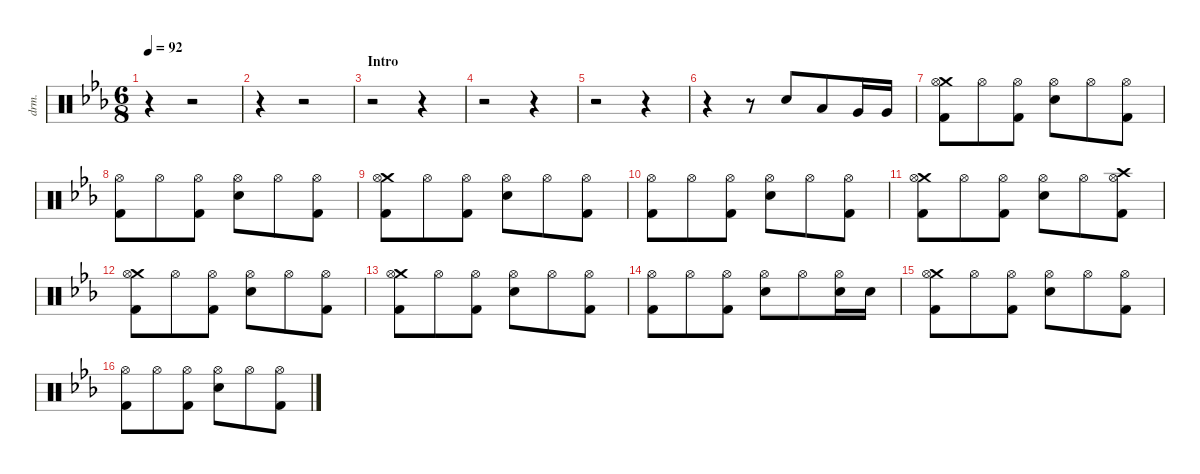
\defaultSystemsLayout 4
\hideDynamics
\bracketExtendMode nobrackets
\track ("Drums - Martin Mendez" "drm.") {instrument percussion}
\staff {score}
\articulation defaults
\ts (6 8)
\tempo 92
\clef neutral
\ks cminor
r.4{dy f} r.2 |
r.4 r.2 |
\section ("" "Intro")
r.2 r.4 |
r.2 r.4 |
r.2 r.4 |
r.4 r.8 "Snare (hit) 2"{acc forcenatural}.8 "Low Tom (hit)"{acc forcenatural}.8 "Very Low Tom (hit)"{acc forcenatural}.16 "Very Low Tom (hit)"{acc forcenatural}.16 |
("Crash medium (hit)"{acc forcenatural} "Hi-Hat (open)"{acc forcenatural} "Kick (hit) 2"{acc forcenatural}).8 "Hi-Hat (open)"{acc forcenatural}.8 ("Hi-Hat (open)"{acc forcenatural} "Kick (hit) 2"{acc forcenatural}).8 ("Hi-Hat (open)"{acc forcenatural} "Snare (hit) 2"{acc forcenatural}).8 "Hi-Hat (open)"{acc forcenatural}.8 ("Hi-Hat (open)"{acc forcenatural} "Kick (hit) 2"{acc forcenatural}).8 |
("Hi-Hat (open)"{acc forcenatural} "Kick (hit) 2"{acc forcenatural}).8 "Hi-Hat (open)"{acc forcenatural}.8 ("Hi-Hat (open)"{acc forcenatural} "Kick (hit) 2"{acc forcenatural}).8 ("Hi-Hat (open)"{acc forcenatural} "Snare (hit) 2"{acc forcenatural}).8 "Hi-Hat (open)"{acc forcenatural}.8 ("Hi-Hat (open)"{acc forcenatural} "Kick (hit) 2"{acc forcenatural}).8 |
("Crash medium (hit)"{acc forcenatural} "Hi-Hat (open)"{acc forcenatural} "Kick (hit) 2"{acc forcenatural}).8 "Hi-Hat (open)"{acc forcenatural}.8 ("Hi-Hat (open)"{acc forcenatural} "Kick (hit) 2"{acc forcenatural}).8 ("Hi-Hat (open)"{acc forcenatural} "Snare (hit) 2"{acc forcenatural}).8 "Hi-Hat (open)"{acc forcenatural}.8 ("Hi-Hat (open)"{acc forcenatural} "Kick (hit) 2"{acc forcenatural}).8 |
("Hi-Hat (open)"{acc forcenatural} "Kick (hit) 2"{acc forcenatural}).8 "Hi-Hat (open)"{acc forcenatural}.8 ("Hi-Hat (open)"{acc forcenatural} "Kick (hit) 2"{acc forcenatural}).8 ("Hi-Hat (open)"{acc forcenatural} "Snare (hit) 2"{acc forcenatural}).8 "Hi-Hat (open)"{acc forcenatural}.8 ("Hi-Hat (open)"{acc forcenatural} "Kick (hit) 2"{acc forcenatural}).8 |
("Crash medium (hit)"{acc forcenatural} "Hi-Hat (open)"{acc forcenatural} "Kick (hit) 2"{acc forcenatural}).8 "Hi-Hat (open)"{acc forcenatural}.8 ("Hi-Hat (open)"{acc forcenatural} "Kick (hit) 2"{acc forcenatural}).8 ("Hi-Hat (open)"{acc forcenatural} "Snare (hit) 2"{acc forcenatural}).8 "Hi-Hat (open)"{acc forcenatural}.8 ("Crash high (hit)"{acc forcenatural} "Hi-Hat (open)"{acc forcenatural} "Kick (hit) 2"{acc forcenatural}).8 |
("Crash medium (hit)"{acc forcenatural} "Hi-Hat (open)"{acc forcenatural} "Kick (hit) 2"{acc forcenatural}).8 "Hi-Hat (open)"{acc forcenatural}.8 ("Hi-Hat (open)"{acc forcenatural} "Kick (hit) 2"{acc forcenatural}).8 ("Hi-Hat (open)"{acc forcenatural} "Snare (hit) 2"{acc forcenatural}).8 "Hi-Hat (open)"{acc forcenatural}.8 ("Hi-Hat (open)"{acc forcenatural} "Kick (hit) 2"{acc forcenatural}).8 |
("Crash medium (hit)"{acc forcenatural} "Hi-Hat (open)"{acc forcenatural} "Kick (hit) 2"{acc forcenatural}).8 "Hi-Hat (open)"{acc forcenatural}.8 ("Hi-Hat (open)"{acc forcenatural} "Kick (hit) 2"{acc forcenatural}).8 ("Hi-Hat (open)"{acc forcenatural} "Snare (hit) 2"{acc forcenatural}).8 "Hi-Hat (open)"{acc forcenatural}.8 ("Hi-Hat (open)"{acc forcenatural} "Kick (hit) 2"{acc forcenatural}).8 |
("Hi-Hat (open)"{acc forcenatural} "Kick (hit) 2"{acc forcenatural}).8 "Hi-Hat (open)"{acc forcenatural}.8 ("Hi-Hat (open)"{acc forcenatural} "Kick (hit) 2"{acc forcenatural}).8 ("Hi-Hat (open)"{acc forcenatural} "Snare (hit) 2"{acc forcenatural}).8 "Hi-Hat (open)"{acc forcenatural}.8 ("Hi-Hat (open)"{acc forcenatural} "Snare (hit) 2"{acc forcenatural}).16 "Snare (hit) 2"{acc forcenatural}.16 |
("Crash medium (hit)"{acc forcenatural} "Hi-Hat (open)"{acc forcenatural} "Kick (hit) 2"{acc forcenatural}).8 "Hi-Hat (open)"{acc forcenatural}.8 ("Hi-Hat (open)"{acc forcenatural} "Kick (hit) 2"{acc forcenatural}).8 ("Hi-Hat (open)"{acc forcenatural} "Snare (hit) 2"{acc forcenatural}).8 "Hi-Hat (open)"{acc forcenatural}.8 ("Hi-Hat (open)"{acc forcenatural} "Kick (hit) 2"{acc forcenatural}).8 |
("Hi-Hat (open)"{acc forcenatural} "Kick (hit) 2"{acc forcenatural}).8 "Hi-Hat (open)"{acc forcenatural}.8 ("Hi-Hat (open)"{acc forcenatural} "Kick (hit) 2"{acc forcenatural}).8 ("Hi-Hat (open)"{acc forcenatural} "Snare (hit) 2"{acc forcenatural}).8 "Hi-Hat (open)"{acc forcenatural}.8 ("Hi-Hat (open)"{acc forcenatural} "Kick (hit) 2"{acc forcenatural}).8
